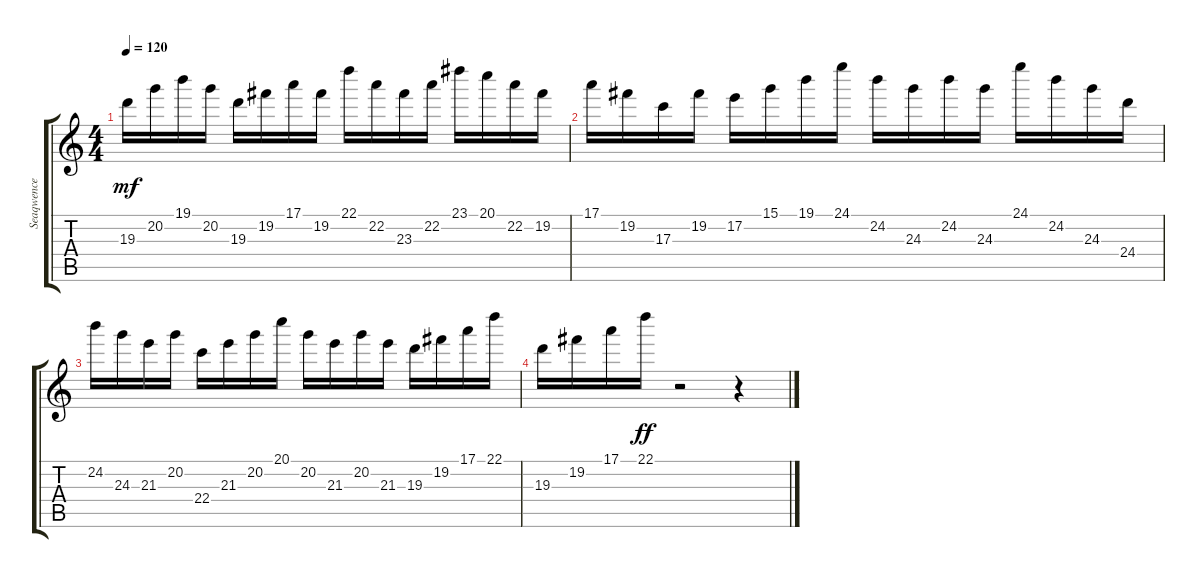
\track ("Seaqwence" "Seaqwence") {instrument acousticguitarnylon}
\staff {score tabs}
\tuning (E4 B3 G3 D3 A2 E2) {hide}
\ts (4 4)
\tempo 120
\clef g2
\ks c
19.3.16{dy mf} 20.2.16 19.1.16 20.2.16 19.3.16 19.2.16 17.1.16 19.2.16 22.1.16 22.2.16 23.3.16 22.2.16 23.1.16 20.1.16 22.2.16 19.2.16 |
17.1.16 19.2.16 17.3.16 19.2.16 17.2.16 15.1.16 19.1.16 24.1.16 24.2.16 24.3.16 24.2.16 24.3.16 24.1.16 24.2.16 24.3.16 24.4.16 |
24.2.16 24.3.16 21.3.16 20.2.16 22.4.16 21.3.16 20.2.16 20.1.16 20.2.16 21.3.16 20.2.16 21.3.16 19.3.16 19.2.16 17.1.16 22.1.16 |
19.3.16 19.2.16 17.1.16 22.1.16{dy ff} r.2 r.4
